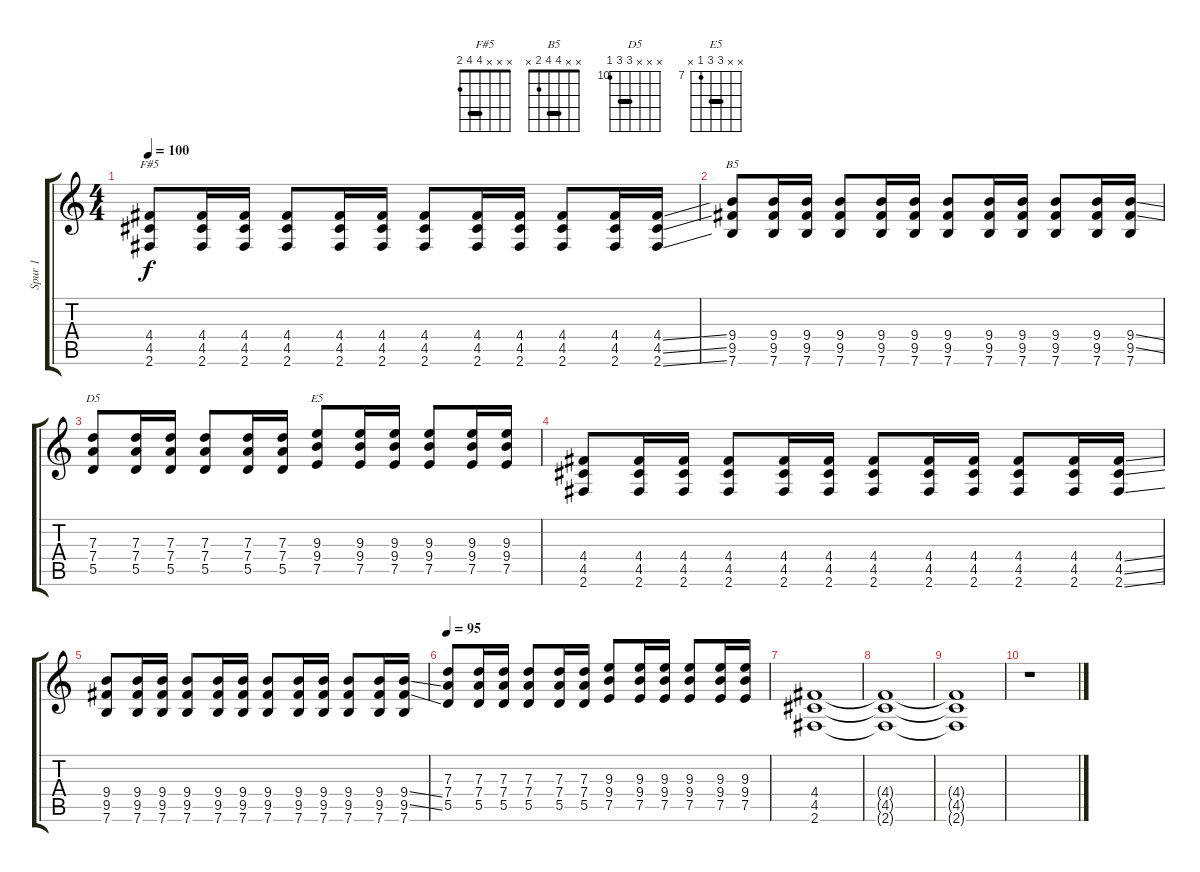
\track ("Spur 1" "Spur 1") {instrument distortionguitar}
\staff {score tabs}
\tuning (E4 B3 G3 D3 A2 E2) {hide}
\chord ("F#5" x x x 4 4 2) {barre 4}
\chord ("B5" x x 4 4 2 x) {barre 4}
\chord ("D5" x x x 12 12 10) {firstfret 10 barre 12}
\chord ("E5" x x 9 9 7 x) {firstfret 7 barre 9}
\ts (4 4)
\tempo 100
\clef g2
\ks c
(4.4 4.5 2.6).8{ch "F#5" dy f} (4.4 4.5 2.6).16 (4.4 4.5 2.6).16 (4.4 4.5 2.6).8 (4.4 4.5 2.6).16 (4.4 4.5 2.6).16 (4.4 4.5 2.6).8 (4.4 4.5 2.6).16 (4.4 4.5 2.6).16 (4.4 4.5 2.6).8 (4.4 4.5 2.6).16 (4.4{ss} 4.5{ss} 2.6{ss}).16 |
(9.4 9.5 7.6).8{ch "B5"} (9.4 9.5 7.6).16 (9.4 9.5 7.6).16 (9.4 9.5 7.6).8 (9.4 9.5 7.6).16 (9.4 9.5 7.6).16 (9.4 9.5 7.6).8 (9.4 9.5 7.6).16 (9.4 9.5 7.6).16 (9.4 9.5 7.6).8 (9.4 9.5 7.6).16 (9.4{ss} 9.5{ss} 7.6).16 |
(7.3 7.4 5.5).8{ch "D5"} (7.3 7.4 5.5).16 (7.3 7.4 5.5).16 (7.3 7.4 5.5).8 (7.3 7.4 5.5).16 (7.3 7.4 5.5).16 (9.3 9.4 7.5).8{ch "E5"} (9.3 9.4 7.5).16 (9.3 9.4 7.5).16 (9.3 9.4 7.5).8 (9.3 9.4 7.5).16 (9.3 9.4 7.5).16 |
(4.4 4.5 2.6).8 (4.4 4.5 2.6).16 (4.4 4.5 2.6).16 (4.4 4.5 2.6).8 (4.4 4.5 2.6).16 (4.4 4.5 2.6).16 (4.4 4.5 2.6).8 (4.4 4.5 2.6).16 (4.4 4.5 2.6).16 (4.4 4.5 2.6).8 (4.4 4.5 2.6).16 (4.4{ss} 4.5{ss} 2.6{ss}).16 |
(9.4 9.5 7.6).8 (9.4 9.5 7.6).16 (9.4 9.5 7.6).16 (9.4 9.5 7.6).8 (9.4 9.5 7.6).16 (9.4 9.5 7.6).16 (9.4 9.5 7.6).8 (9.4 9.5 7.6).16 (9.4 9.5 7.6).16 (9.4 9.5 7.6).8 (9.4 9.5 7.6).16 (9.4{ss} 9.5{ss} 7.6).16 |
\tempo 95
(7.3 7.4 5.5).8 (7.3 7.4 5.5).16 (7.3 7.4 5.5).16 (7.3 7.4 5.5).8 (7.3 7.4 5.5).16 (7.3 7.4 5.5).16 (9.3 9.4 7.5).8 (9.3 9.4 7.5).16 (9.3 9.4 7.5).16 (9.3 9.4 7.5).8 (9.3 9.4 7.5).16 (9.3 9.4 7.5).16 |
(4.4 4.5 2.6).1 |
(4.4{t} 4.5{t} 2.6{t}).1{volume 0} |
(4.4{t} 4.5{t} 2.6{t}).1 |
r.1
